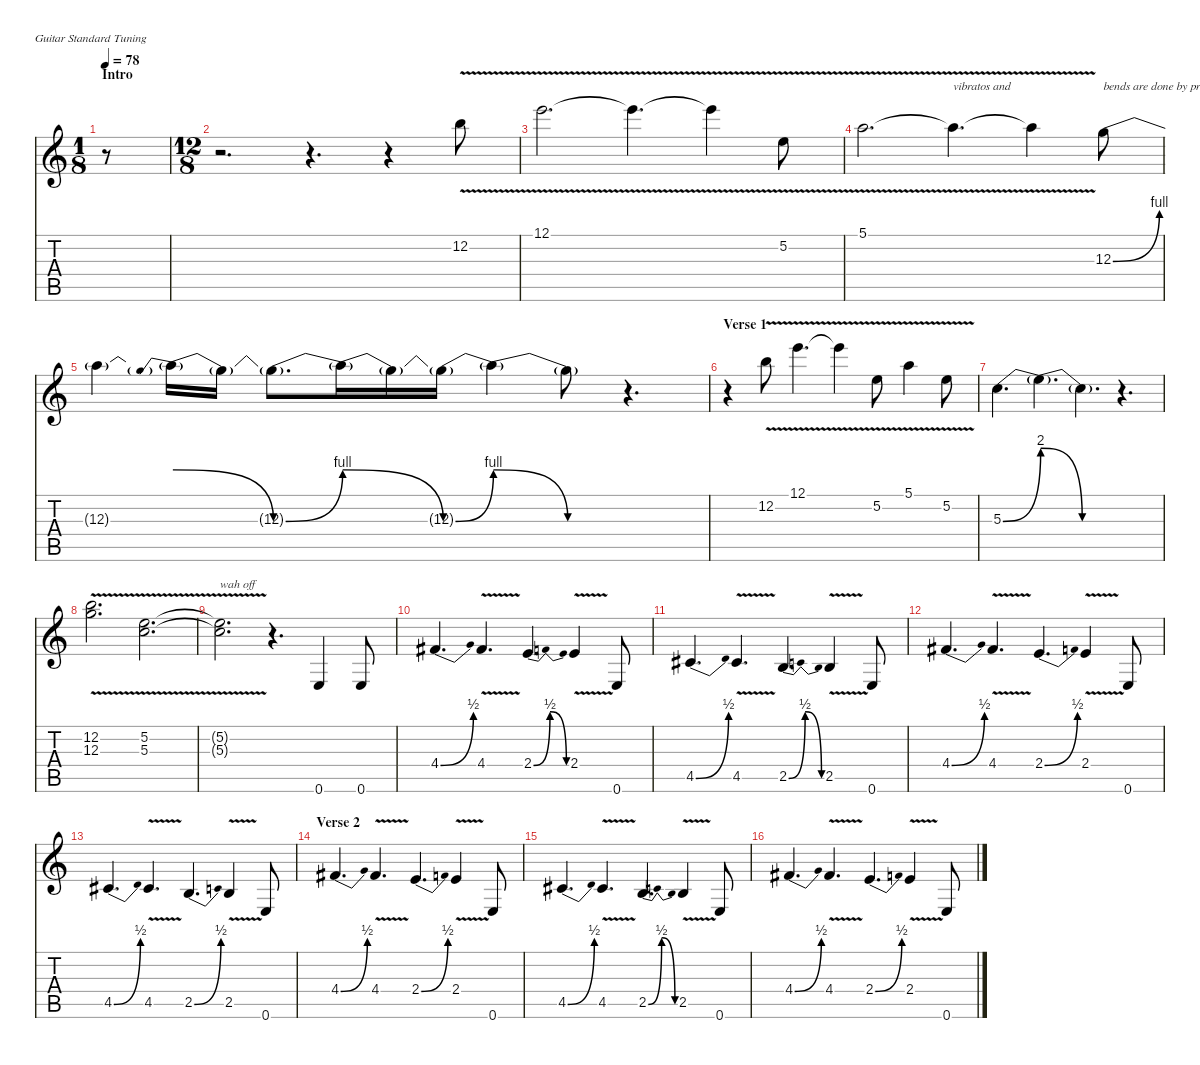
\defaultSystemsLayout 4
\hideDynamics
\bracketExtendMode nobrackets
\singleTrackTrackNamePolicy hidden
\multiTrackTrackNamePolicy hidden
\firstSystemTrackNameMode fullname
\firstSystemTrackNameOrientation horizontal
\otherSystemsTrackNameOrientation horizontal
\track ("Gtr. 1 w/dist and wah pedal" "od.guit.") {instrument overdrivenguitar}
\staff {score tabs}
\tuning (E4 B3 G3 D3 A2 E2)
\ts (1 8)
\section ("" "Intro")
\tempo 78
\clef g2
\ks c
r.8{dy f instrument overdrivenguitar beam Down} |
\ts (12 8)
r.2{d beam Down} r.4{d beam Down} r.4{beam Down} 12.2{v}.8{beam Down} |
12.1{v}.2{d beam Down} 12.1{v t}.4{d beam Down} 12.1{v t}.4{beam Down} 5.2{v}.8{beam Down} |
5.1{v}.2{d beam Down} 5.1{v t}.4{d txt "vibratos and" beam Down} 5.1{v t}.4{beam Down} 12.3{be (bend 0 0 60 4)}.8{txt "bends are done by presing strings behind nut" beam Down} |
12.3{t}.4{beam Down} 12.3{be (prebendrelease 0 4 60 0) t}.16{beam Down} 12.3{t}.16{beam Down} 12.3{be (bend 0 0 60 4) t}.8{d beam Down} 12.3{be (release 0 4 60 0) t}.16{beam Down} 12.3{t}.16{beam Down} 12.3{be (bend 0 0 60 4) t}.16{beam Down} 12.3{be (release 0 4 60 0) t}.4{beam Down} 12.3{be (hold 0 0 60 0) t}.8{beam Down} r.4{d beam Down} |
\section ("" "Verse 1")
r.4{beam Down} 12.2{v}.8{beam Down} 12.1{v}.4{d beam Down} 12.1{v t}.4{beam Down} 5.2{v}.8{beam Down} 5.1{v}.4{beam Down} 5.2{v}.8{beam Down} |
5.3{be (bend 0 0 60 8)}.4{d beam Down} 5.3{be (release 0 8 60 0) t}.4{d beam Down} 5.3{be (hold 0 0 60 0) t}.4{d beam Down} r.4{d beam Down} |
(12.2{v} 12.3{v}).2{d beam Down} (5.2{v} 5.3{v}).2{d beam Down} |
(5.2{v t} 5.3{v t}).2{d txt "wah off" beam Down} r.4{d beam Down} 0.6.4{beam Up} 0.6.8{beam Up} |
4.4{be (bend 0 0 30 2) acc #}.4{d beam Up} 4.4{v acc #}.4{d beam Up} 2.4{be (bendrelease 0 0 15 2 30 2 45 0)}.4{d beam Up} 2.4{v}.4{beam Up} 0.6.8{beam Up} |
4.5{be (bend 0 0 30 2) acc #}.4{d beam Up} 4.5{v acc #}.4{d beam Up} 2.5{be (bendrelease 0 0 15 2 30 2 45 0)}.4{d beam Up} 2.5{v}.4{beam Up} 0.6.8{beam Up} |
4.4{be (bend 0 0 30 2) acc #}.4{d beam Up} 4.4{v acc #}.4{d beam Up} 2.4{be (bend 0 0 30 2)}.4{d beam Up} 2.4{v}.4{beam Up} 0.6.8{beam Up} |
4.5{be (bend 0 0 30 2) acc #}.4{d beam Up} 4.5{v acc #}.4{d beam Up} 2.5{be (bend 0 0 30 2)}.4{d beam Up} 2.5{v}.4{beam Up} 0.6.8{beam Up} |
\section ("" "Verse 2")
4.4{be (bend 0 0 30 2) acc #}.4{d beam Up} 4.4{v acc #}.4{d beam Up} 2.4{be (bend 0 0 30 2)}.4{d beam Up} 2.4{v}.4{beam Up} 0.6.8{beam Up} |
4.5{be (bend 0 0 30 2) acc #}.4{d beam Up} 4.5{v acc #}.4{d beam Up} 2.5{be (bendrelease 0 0 15 2 30 2 45 0)}.4{d beam Up} 2.5{v}.4{beam Up} 0.6.8{beam Up} |
4.4{be (bend 0 0 30 2) acc #}.4{d beam Up} 4.4{v acc #}.4{d beam Up} 2.4{be (bend 0 0 30 2)}.4{d beam Up} 2.4{v}.4{beam Up} 0.6.8{beam Up}
